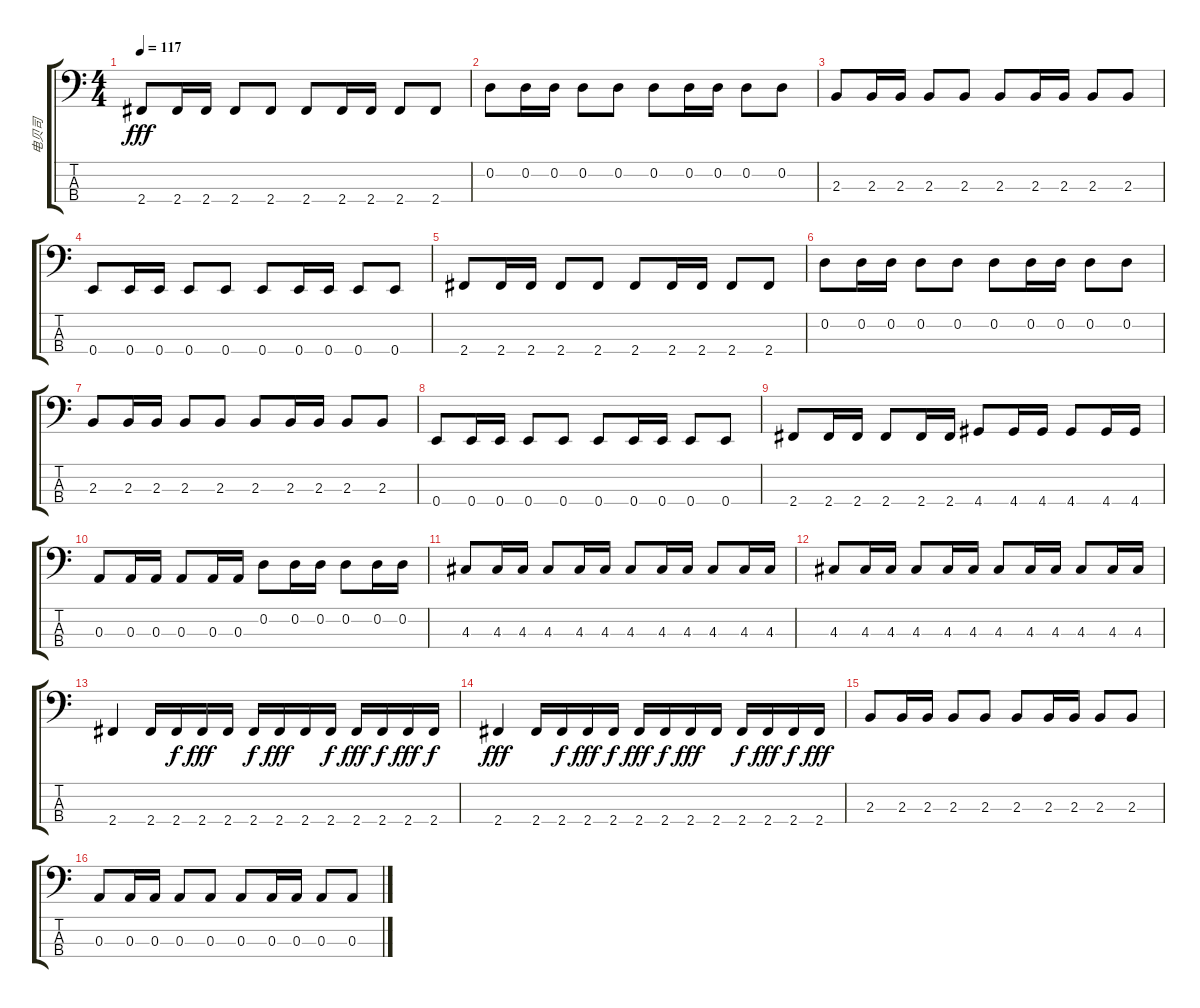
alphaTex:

\track ("电贝司" "电贝司") {instrument electricbasspick}
\staff {score tabs}
\tuning (G2 D2 A1 E1) {hide}
\ts (4 4)
\tempo 117
\clef f4
\ks c
2.4.8{dy fff} 2.4.16 2.4.16 2.4.8 2.4.8 2.4.8 2.4.16 2.4.16 2.4.8 2.4.8 |
0.2.8 0.2.16 0.2.16 0.2.8 0.2.8 0.2.8 0.2.16 0.2.16 0.2.8 0.2.8 |
2.3.8 2.3.16 2.3.16 2.3.8 2.3.8 2.3.8 2.3.16 2.3.16 2.3.8 2.3.8 |
0.4.8 0.4.16 0.4.16 0.4.8 0.4.8 0.4.8 0.4.16 0.4.16 0.4.8 0.4.8 |
2.4.8 2.4.16 2.4.16 2.4.8 2.4.8 2.4.8 2.4.16 2.4.16 2.4.8 2.4.8 |
0.2.8 0.2.16 0.2.16 0.2.8 0.2.8 0.2.8 0.2.16 0.2.16 0.2.8 0.2.8 |
2.3.8 2.3.16 2.3.16 2.3.8 2.3.8 2.3.8 2.3.16 2.3.16 2.3.8 2.3.8 |
0.4.8 0.4.16 0.4.16 0.4.8 0.4.8 0.4.8 0.4.16 0.4.16 0.4.8 0.4.8 |
2.4.8 2.4.16 2.4.16 2.4.8 2.4.16 2.4.16 4.4.8 4.4.16 4.4.16 4.4.8 4.4.16 4.4.16 |
0.3.8 0.3.16 0.3.16 0.3.8 0.3.16 0.3.16 0.2.8 0.2.16 0.2.16 0.2.8 0.2.16 0.2.16 |
4.3.8 4.3.16 4.3.16 4.3.8 4.3.16 4.3.16 4.3.8 4.3.16 4.3.16 4.3.8 4.3.16 4.3.16 |
4.3.8 4.3.16 4.3.16 4.3.8 4.3.16 4.3.16 4.3.8 4.3.16 4.3.16 4.3.8 4.3.16 4.3.16 |
2.4.4 2.4.16 2.4.16{dy f} 2.4.16{dy fff} 2.4.16 2.4.16{dy f} 2.4.16{dy fff} 2.4.16 2.4.16{dy f} 2.4.16{dy fff} 2.4.16{dy f} 2.4.16{dy fff} 2.4.16{dy f} |
2.4.4{dy fff} 2.4.16 2.4.16{dy f} 2.4.16{dy fff} 2.4.16{dy f} 2.4.16{dy fff} 2.4.16{dy f} 2.4.16{dy fff} 2.4.16 2.4.16{dy f} 2.4.16{dy fff} 2.4.16{dy f} 2.4.16{dy fff} |
2.3.8 2.3.16 2.3.16 2.3.8 2.3.8 2.3.8 2.3.16 2.3.16 2.3.8 2.3.8 |
0.3.8 0.3.16 0.3.16 0.3.8 0.3.8 0.3.8 0.3.16 0.3.16 0.3.8 0.3.8
